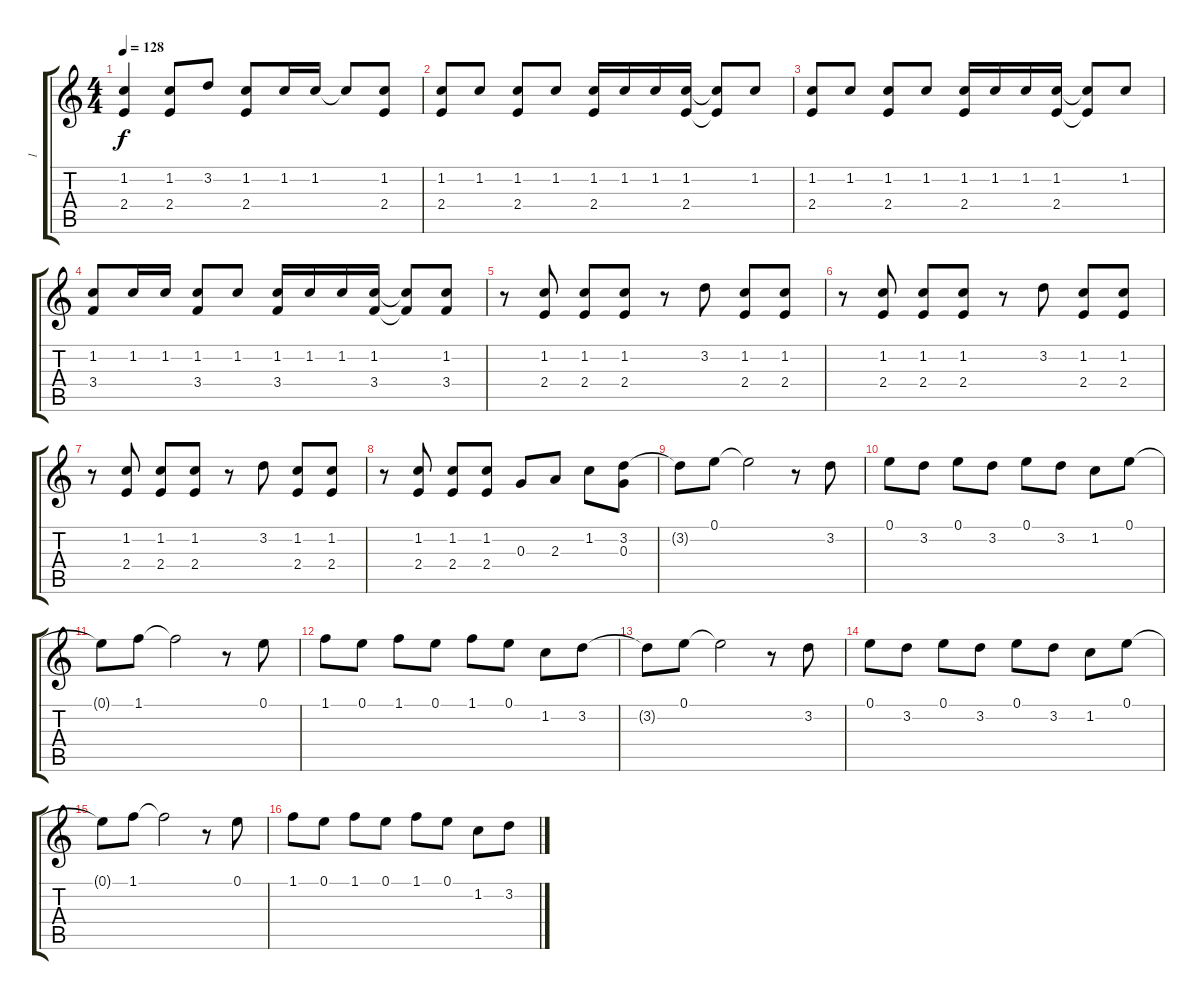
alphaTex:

\track ("1" "1") {instrument electricguitarclean}
\staff {score tabs}
\tuning (E4 B3 G3 D3 A2 E2) {hide}
\ts (4 4)
\tempo 128
\clef g2
\ks c
(1.2 2.4).4{dy f} (1.2 2.4).8 3.2.8 (1.2 2.4).8 1.2.16 1.2.16 1.2{t}.8 (1.2 2.4).8 |
(1.2 2.4).8 1.2.8 (1.2 2.4).8 1.2.8 (1.2 2.4).16 1.2.16 1.2.16 (1.2 2.4).16 (1.2{t} 2.4{t}).8 1.2.8 |
(1.2 2.4).8 1.2.8 (1.2 2.4).8 1.2.8 (1.2 2.4).16 1.2.16 1.2.16 (1.2 2.4).16 (1.2{t} 2.4{t}).8 1.2.8 |
(1.2 3.4).8 1.2.16 1.2.16 (1.2 3.4).8 1.2.8 (1.2 3.4).16 1.2.16 1.2.16 (1.2 3.4).16 (1.2{t} 3.4{t}).8 (1.2 3.4).8 |
r.8 (1.2 2.4).8 (1.2 2.4).8 (1.2 2.4).8 r.8 3.2.8 (1.2 2.4).8 (1.2 2.4).8 |
r.8 (1.2 2.4).8 (1.2 2.4).8 (1.2 2.4).8 r.8 3.2.8 (1.2 2.4).8 (1.2 2.4).8 |
r.8 (1.2 2.4).8 (1.2 2.4).8 (1.2 2.4).8 r.8 3.2.8 (1.2 2.4).8 (1.2 2.4).8 |
r.8 (1.2 2.4).8 (1.2 2.4).8 (1.2 2.4).8 0.3.8 2.3.8 1.2.8 (3.2 0.3).8 |
3.2{t}.8 0.1.8 0.1{t}.2 r.8 3.2.8 |
0.1.8 3.2.8 0.1.8 3.2.8 0.1.8 3.2.8 1.2.8 0.1.8 |
0.1{t}.8 1.1.8 1.1{t}.2 r.8 0.1.8 |
1.1.8 0.1.8 1.1.8 0.1.8 1.1.8 0.1.8 1.2.8 3.2.8 |
3.2{t}.8 0.1.8 0.1{t}.2 r.8 3.2.8 |
0.1.8 3.2.8 0.1.8 3.2.8 0.1.8 3.2.8 1.2.8 0.1.8 |
0.1{t}.8 1.1.8 1.1{t}.2 r.8 0.1.8 |
1.1.8 0.1.8 1.1.8 0.1.8 1.1.8 0.1.8 1.2.8 3.2.8
